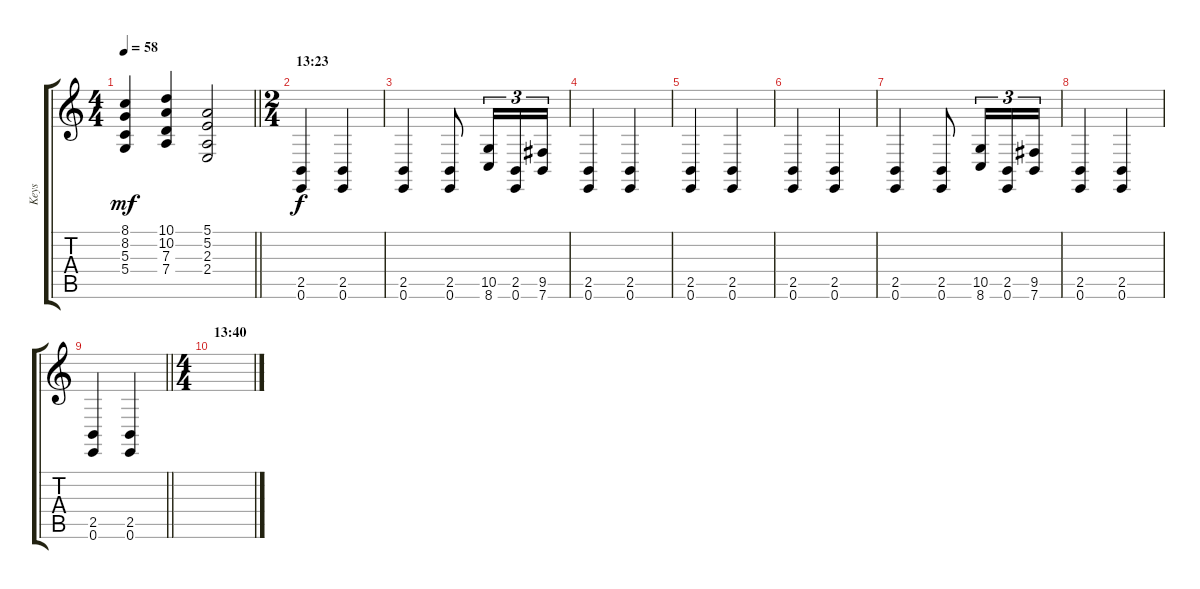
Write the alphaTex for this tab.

\track ("Keys" "Keys") {instrument fx6goblins}
\staff {score tabs}
\tuning (E4 B3 G3 D3 A2 E2) {hide}
\ts (4 4)
\tempo 58
\clef g2
\barLineRight lightlight
\ks c
(8.1 8.2 5.3 5.4).4{dy mf} (10.1 10.2 7.3 7.4).4 (5.1 5.2 2.3 2.4).2 |
\ts (2 4)
\section ("" "13:23")
(2.5 0.6).4{dy f volume 12 instrument brightacousticpiano} (2.5 0.6).4 |
(2.5 0.6).4 (2.5 0.6).8 (10.5 8.6).16{tu (3 2)} (2.5 0.6).16{tu (3 2)} (9.5 7.6).16{tu (3 2)} |
(2.5 0.6).4 (2.5 0.6).4 |
(2.5 0.6).4 (2.5 0.6).4 |
(2.5 0.6).4 (2.5 0.6).4 |
(2.5 0.6).4 (2.5 0.6).8 (10.5 8.6).16{tu (3 2)} (2.5 0.6).16{tu (3 2)} (9.5 7.6).16{tu (3 2)} |
(2.5 0.6).4 (2.5 0.6).4 |
\barLineRight lightlight
(2.5 0.6).4 (2.5 0.6).4 |
\ts (4 4)
\section ("" "13:40")
